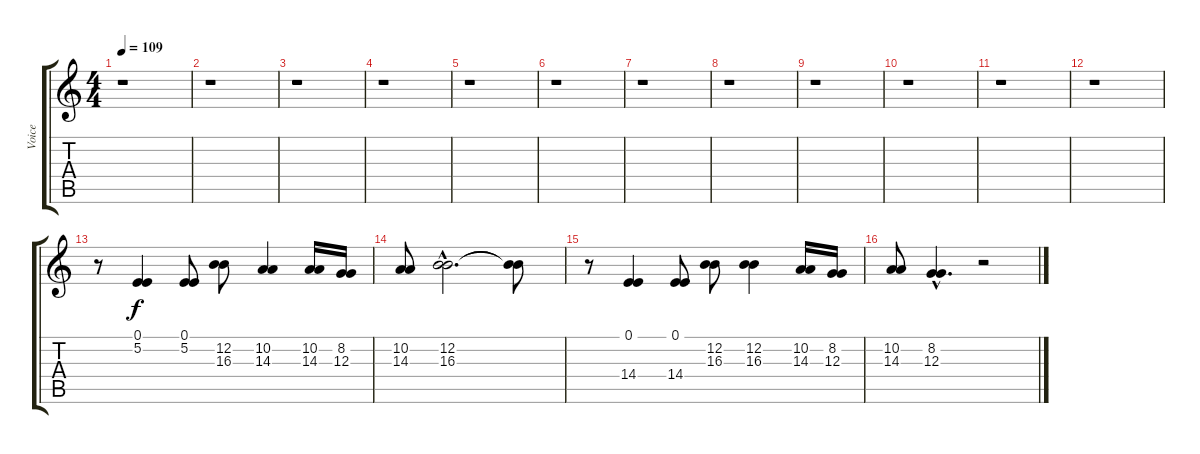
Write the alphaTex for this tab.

\track ("Voice" "Voice") {instrument sopranosax}
\staff {score tabs}
\tuning (E4 B3 G3 D3 A2 E2) {hide}
\ts (4 4)
\tempo 109
\clef g2
\ks c
r.1{dy f} |
r.1 |
r.1 |
r.1 |
r.1 |
r.1 |
r.1 |
r.1 |
r.1 |
r.1 |
r.1 |
r.1 |
r.8 (0.1 5.2).4 (0.1 5.2).8 (12.2 16.3).8 (10.2 14.3).4 (10.2 14.3).16 (8.2 12.3).16 |
(10.2 14.3).8 (12.2{hac} 16.3{hac}).2{d} (12.2{t} 16.3{t}).8 |
r.8 (0.1 14.4).4 (0.1 14.4).8 (12.2 16.3).8 (12.2 16.3).4 (10.2 14.3).16 (8.2 12.3).16 |
(10.2 14.3).8 (8.2{hac} 12.3{hac}).4{d} r.2
